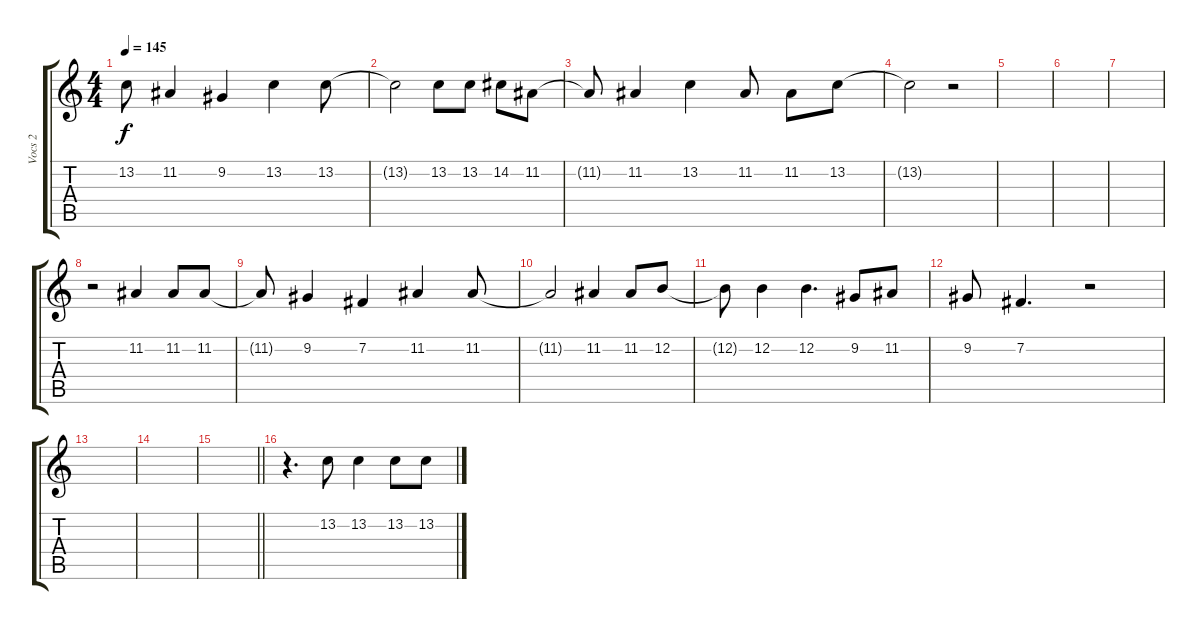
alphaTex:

\track ("Vocs 2" "Vocs 2") {instrument flute}
\staff {score tabs}
\tuning (E4 B3 G3 D3 A2 E2) {hide}
\ts (4 4)
\tempo 145
\clef g2
\ks c
13.2{t}.8{dy f} 11.2.4 9.2.4 13.2.4 13.2.8 |
13.2{t}.2 13.2.8 13.2.8 14.2.8 11.2.8 |
11.2{t}.8 11.2.4 13.2.4 11.2.8 11.2.8 13.2.8 |
13.2{t}.2 r.2 |
|
|
|
r.2 11.2.4 11.2.8 11.2.8 |
11.2{t}.8 9.2.4 7.2.4 11.2.4 11.2.8 |
11.2{t}.2 11.2.4 11.2.8 12.2.8 |
12.2{t}.8 12.2.4 12.2.4{d} 9.2.8 11.2.8 |
9.2.8 7.2.4{d} r.2 |
|
|
\barLineRight lightlight
|
r.4{d} 13.2.8 13.2.4 13.2.8 13.2.8
